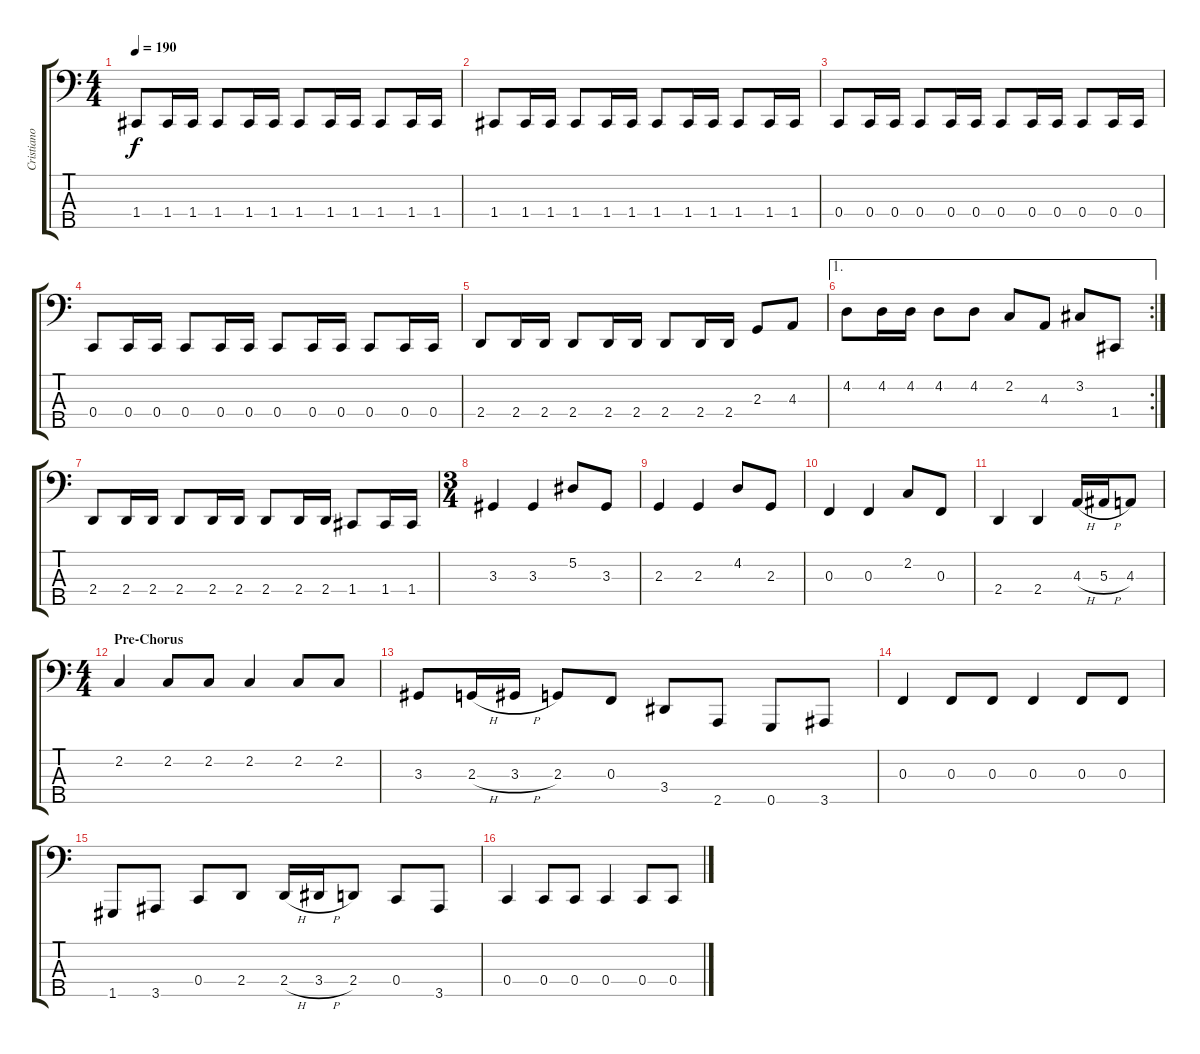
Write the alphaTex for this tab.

\track ("Cristiano" "Cristiano") {instrument electricbasspick}
\staff {score tabs}
\tuning (Eb2 Bb1 F1 C1 G0) {hide}
\ts (4 4)
\tempo 190
\clef f4
\ks c
1.4.8{dy f} 1.4.16 1.4.16 1.4.8 1.4.16 1.4.16 1.4.8 1.4.16 1.4.16 1.4.8 1.4.16 1.4.16 |
1.4.8 1.4.16 1.4.16 1.4.8 1.4.16 1.4.16 1.4.8 1.4.16 1.4.16 1.4.8 1.4.16 1.4.16 |
0.4.8 0.4.16 0.4.16 0.4.8 0.4.16 0.4.16 0.4.8 0.4.16 0.4.16 0.4.8 0.4.16 0.4.16 |
0.4.8 0.4.16 0.4.16 0.4.8 0.4.16 0.4.16 0.4.8 0.4.16 0.4.16 0.4.8 0.4.16 0.4.16 |
2.4.8 2.4.16 2.4.16 2.4.8 2.4.16 2.4.16 2.4.8 2.4.16 2.4.16 2.3.8 4.3.8 |
\ae 1
\rc 2
4.2.8 4.2.16 4.2.16 4.2.8 4.2.8 2.2.8 4.3.8 3.2.8 1.4.8 |
2.4.8 2.4.16 2.4.16 2.4.8 2.4.16 2.4.16 2.4.8 2.4.16 2.4.16 1.4.8 1.4.16 1.4.16 |
\ts (3 4)
3.3.4 3.3.4 5.2.8 3.3.8 |
2.3.4 2.3.4 4.2.8 2.3.8 |
0.3.4 0.3.4 2.2.8 0.3.8 |
2.4.4 2.4.4 4.3{h}.16 5.3{h}.16 4.3.8 |
\ts (4 4)
\section ("" "Pre-Chorus")
2.2.4 2.2.8 2.2.8 2.2.4 2.2.8 2.2.8 |
3.3.8 2.3{h}.16 3.3{h}.16 2.3.8 0.3.8 3.4.8 2.5.8 0.5.8 3.5.8 |
0.3.4 0.3.8 0.3.8 0.3.4 0.3.8 0.3.8 |
1.5.8 3.5.8 0.4.8 2.4.8 2.4{h}.16 3.4{h}.16 2.4.8 0.4.8 3.5.8 |
0.4.4 0.4.8 0.4.8 0.4.4 0.4.8 0.4.8
